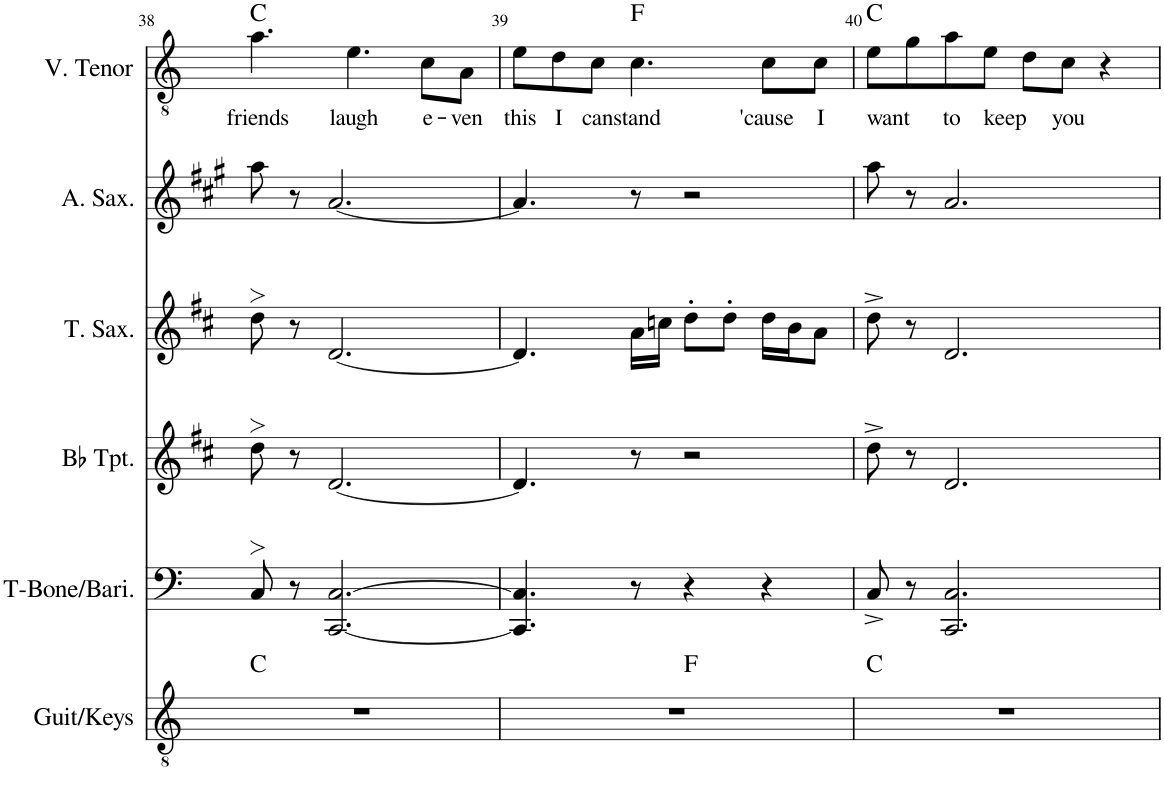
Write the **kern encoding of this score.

**kern	**harte	**kern	**kern	**kern	**kern	**kern	**text	**harte
*part6	*part6	*part5	*part4	*part3	*part2	*part1	*part1	*part1
*staff6	*	*staff5	*staff4	*staff3	*staff2	*staff1	*staff1	*
*I"Guit/Keys	*	*I"T-Bone/Bari	*I"Bb Trumpet	*I"Tenor Sax	*I"Alto Saxophone	*I"V. Tenor	*	*
*I'Guit/Keys	*	*I'T-Bone/Bari.	*I'Bb Tpt.	*I'T. Sax.	*I'A. Sax.	*I'V. Tenor	*	*
!!LO:PB:g=z
*clefGv2	*	*clefF4	*clefG2	*clefG2	*clefG2	*clefGv2	*	*
*	*	*	*Trd1c2	*Trd8c14	*Trd5c9	*	*	*
*k[]	*	*k[]	*k[f#c#]	*k[f#c#]	*k[f#c#g#]	*k[]	*	*
*M4/4	*	*M4/4	*M4/4	*M4/4	*M4/4	*M4/4	*	*
=38	=38	=38	=38	=38	=38	=38	=38	=38
!	!	!	!	!	!	!	!LO:LY:b	!
1r	C:maj	8C>/	8dd>\	8dd>\	8aa\	4.a\	friends	C:maj
.	.	8r	8r	8r	8r	.	.	.
.	.	[2.CC/ [2.C/	[2.d/	[2.d/	[2.a/	.	.	.
!	!	!	!	!	!	!	!LO:LY:b	!
.	.	.	.	.	.	4.e\	laugh	.
!	!	!	!	!	!	!	!LO:LY:b	!
.	.	.	.	.	.	8c\L	e-	.
!	!	!	!	!	!	!	!LO:LY:b	!
.	.	.	.	.	.	8A\J	-ven	.
=39	=39	=39	=39	=39	=39	=39	=39	=39
!	!	!	!	!	!	!	!LO:LY:b	!
*^	*	*	*	*	*	*	*	*
1r	2ryy	.	4.CC/] 4.C/]	4.d/]	4.d/]	4.a/]	8e\L	this	.
!	!	!	!	!	!	!	!	!LO:LY:b	!
.	.	.	.	.	.	.	8d\	I	.
!	!	!	!	!	!	!	!	!LO:LY:b	!
.	.	.	.	.	.	.	8c\J	can	.
!	!	!	!	!	!	!	!	!LO:LY:b	!
.	.	.	8r	8r	16a\LL	8r	4.c\	stand	F:maj
.	.	.	.	.	16ccn\JJ	.	.	.	.
.	2ryy	F:maj	4r	2r	8dd'\L	2r	.	.	.
.	.	.	.	.	8dd'\J	.	.	.	.
!	!	!	!	!	!	!	!	!LO:LY:b	!
.	.	.	4r	.	16dd\LL	.	8c\L	'cause	.
.	.	.	.	.	16b\J	.	.	.	.
!	!	!	!	!	!	!	!	!LO:LY:b	!
.	.	.	.	.	8a\J	.	8c\J	I	.
=40	=40	=40	=40	=40	=40	=40	=40	=40	=40
!	!	!	!	!	!	!	!	!LO:LY:b	!
*v	*v	*	*	*	*	*	*	*	*
1r	C:maj	8C^/	8dd^\	8dd^\	8aa\	8e\L	want	C:maj
.	.	8r	8r	8r	8r	8g\	.	.
!	!	!	!	!	!	!	!LO:LY:b	!
.	.	2.CC/ 2.C/	2.d/	2.d/	2.a/	8a\	to	.
!	!	!	!	!	!	!	!LO:LY:b	!
.	.	.	.	.	.	8e\J	keep	.
.	.	.	.	.	.	8d\L	.	.
!	!	!	!	!	!	!	!LO:LY:b	!
.	.	.	.	.	.	8c\J	you	.
.	.	.	.	.	.	4r	.	.
=	=	=	=	=	=	=	=	=
*-	*-	*-	*-	*-	*-	*-	*-	*-
